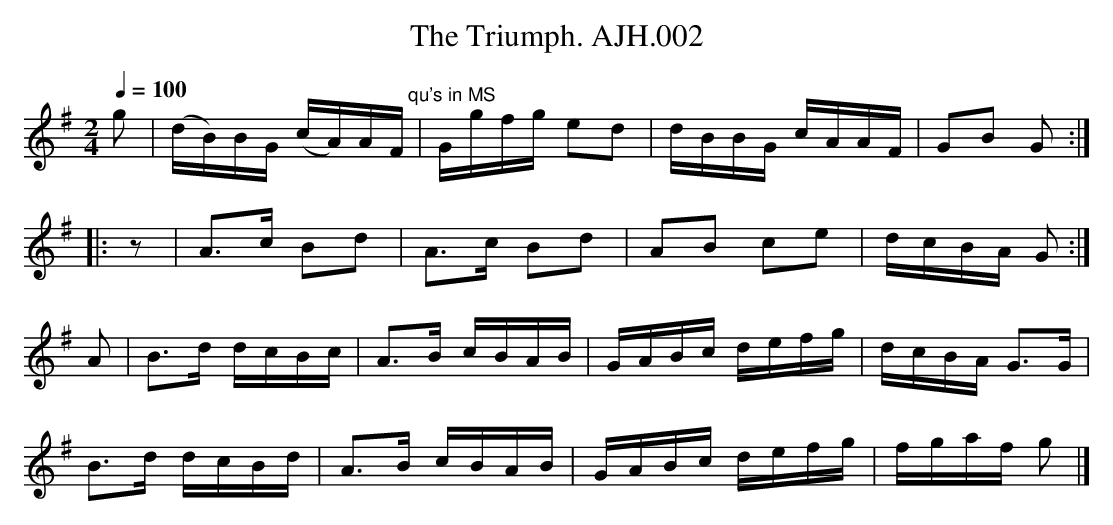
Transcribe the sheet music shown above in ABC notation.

X:1
T:Triumph. AJH.002, The
M:2/4
L:1/16
Q:1/4=100
K:G
g2|(dB)BG (cA)AF"qu's in MS"|Ggfg e2d2|dBBG cAAF|G2B2 G2:|
|:z2|A3c B2d2|A3c B2d2|A2B2 c2e2|dcBA G2:|
A2|B3d dcBc|A3B cBAB|GABc defg|dcBA G3G|
B3d dcBd|A3B cBAB|GABc defg|fgaf g2|]
